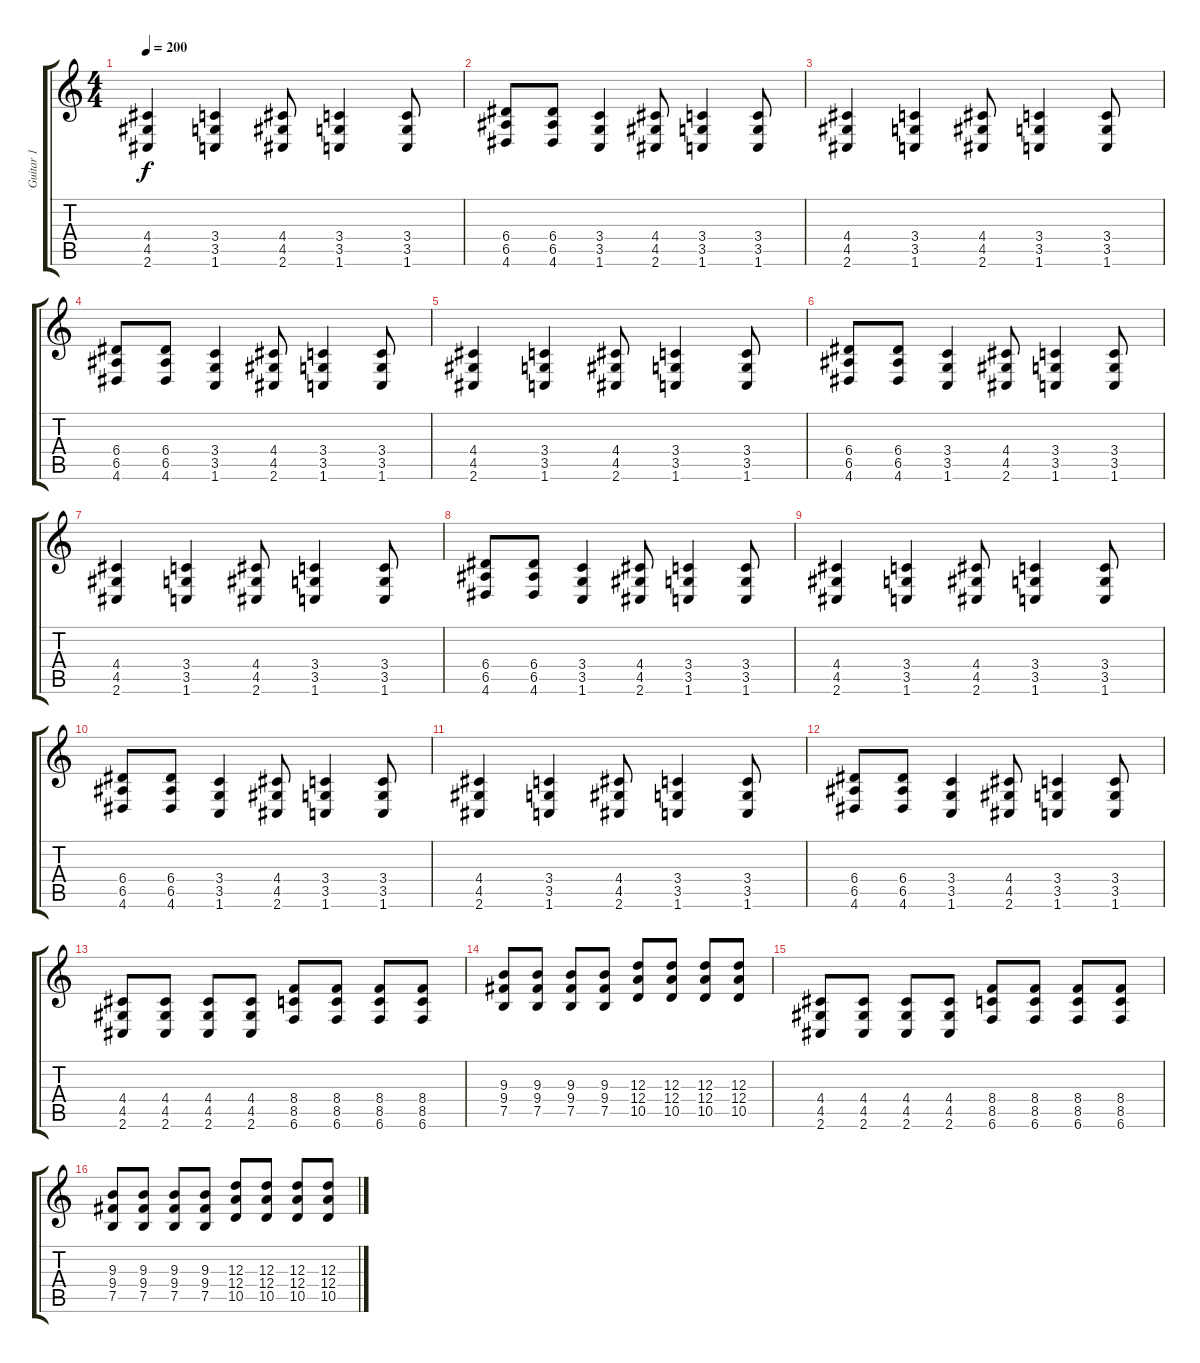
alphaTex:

\track ("Guitar 1" "Guitar 1") {instrument overdrivenguitar}
\staff {score tabs}
\tuning (B3 Gb3 D3 A2 E2 B1) {hide}
\ts (4 4)
\tempo 200
\clef g2
\ks c
(4.4 4.5 2.6).4{dy f} (3.4 3.5 1.6).4 (4.4 4.5 2.6).8 (3.4 3.5 1.6).4 (3.4 3.5 1.6).8 |
(6.4 6.5 4.6).8 (6.4 6.5 4.6).8 (3.4 3.5 1.6).4 (4.4 4.5 2.6).8 (3.4 3.5 1.6).4 (3.4 3.5 1.6).8 |
(4.4 4.5 2.6).4 (3.4 3.5 1.6).4 (4.4 4.5 2.6).8 (3.4 3.5 1.6).4 (3.4 3.5 1.6).8 |
(6.4 6.5 4.6).8 (6.4 6.5 4.6).8 (3.4 3.5 1.6).4 (4.4 4.5 2.6).8 (3.4 3.5 1.6).4 (3.4 3.5 1.6).8 |
(4.4 4.5 2.6).4 (3.4 3.5 1.6).4 (4.4 4.5 2.6).8 (3.4 3.5 1.6).4 (3.4 3.5 1.6).8 |
(6.4 6.5 4.6).8 (6.4 6.5 4.6).8 (3.4 3.5 1.6).4 (4.4 4.5 2.6).8 (3.4 3.5 1.6).4 (3.4 3.5 1.6).8 |
(4.4 4.5 2.6).4 (3.4 3.5 1.6).4 (4.4 4.5 2.6).8 (3.4 3.5 1.6).4 (3.4 3.5 1.6).8 |
(6.4 6.5 4.6).8 (6.4 6.5 4.6).8 (3.4 3.5 1.6).4 (4.4 4.5 2.6).8 (3.4 3.5 1.6).4 (3.4 3.5 1.6).8 |
(4.4 4.5 2.6).4 (3.4 3.5 1.6).4 (4.4 4.5 2.6).8 (3.4 3.5 1.6).4 (3.4 3.5 1.6).8 |
(6.4 6.5 4.6).8 (6.4 6.5 4.6).8 (3.4 3.5 1.6).4 (4.4 4.5 2.6).8 (3.4 3.5 1.6).4 (3.4 3.5 1.6).8 |
(4.4 4.5 2.6).4 (3.4 3.5 1.6).4 (4.4 4.5 2.6).8 (3.4 3.5 1.6).4 (3.4 3.5 1.6).8 |
(6.4 6.5 4.6).8 (6.4 6.5 4.6).8 (3.4 3.5 1.6).4 (4.4 4.5 2.6).8 (3.4 3.5 1.6).4 (3.4 3.5 1.6).8 |
(4.4 4.5 2.6).8 (4.4 4.5 2.6).8 (4.4 4.5 2.6).8 (4.4 4.5 2.6).8 (8.4 8.5 6.6).8 (8.4 8.5 6.6).8 (8.4 8.5 6.6).8 (8.4 8.5 6.6).8 |
(9.3 9.4 7.5).8 (9.3 9.4 7.5).8 (9.3 9.4 7.5).8 (9.3 9.4 7.5).8 (12.3 12.4 10.5).8 (12.3 12.4 10.5).8 (12.3 12.4 10.5).8 (12.3 12.4 10.5).8 |
(4.4 4.5 2.6).8 (4.4 4.5 2.6).8 (4.4 4.5 2.6).8 (4.4 4.5 2.6).8 (8.4 8.5 6.6).8 (8.4 8.5 6.6).8 (8.4 8.5 6.6).8 (8.4 8.5 6.6).8 |
(9.3 9.4 7.5).8 (9.3 9.4 7.5).8 (9.3 9.4 7.5).8 (9.3 9.4 7.5).8 (12.3 12.4 10.5).8 (12.3 12.4 10.5).8 (12.3 12.4 10.5).8 (12.3 12.4 10.5).8
